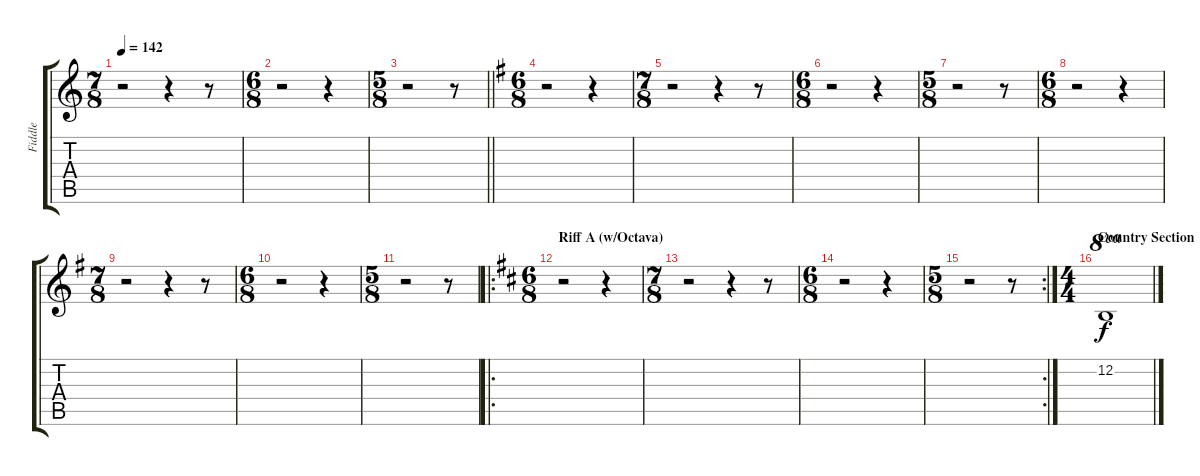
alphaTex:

\track ("Fiddle" "Fiddle") {instrument violin}
\staff {score tabs}
\tuning (E4 B3 G3 D3 A2 E2) {hide}
\ts (7 8)
\tempo 142
\clef g2
\ks c
r.2{dy f} r.4 r.8 |
\ts (6 8)
r.2 r.4 |
\ts (5 8)
\barLineRight lightlight
r.2 r.8 |
\ts (6 8)
\ks g
r.2 r.4 |
\ts (7 8)
r.2 r.4 r.8 |
\ts (6 8)
r.2 r.4 |
\ts (5 8)
r.2 r.8 |
\ts (6 8)
r.2 r.4 |
\ts (7 8)
r.2 r.4 r.8 |
\ts (6 8)
r.2 r.4 |
\ts (5 8)
r.2 r.8 |
\ro
\ts (6 8)
\section ("" "Riff A (w/Octava)")
\ks d
r.2 r.4 |
\ts (7 8)
r.2 r.4 r.8 |
\ts (6 8)
r.2 r.4 |
\rc 2
\ts (5 8)
r.2 r.8 |
\ts (4 4)
\section ("" "Country Section")
12.2.1{ot 8va}
